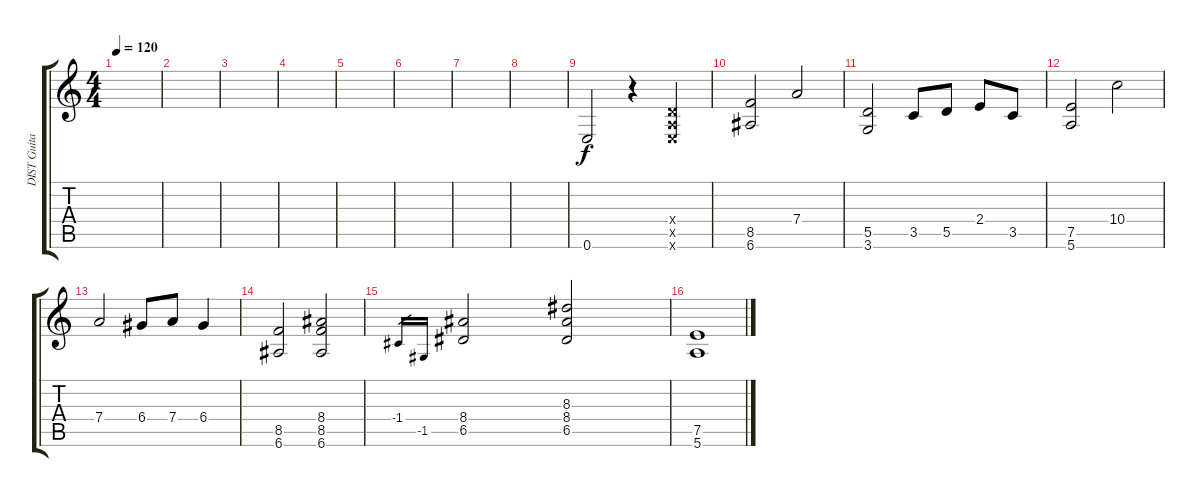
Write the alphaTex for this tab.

\track ("DIST Guitar" "DIST Guita") {instrument overdrivenguitar}
\staff {score tabs}
\tuning (E4 B3 G3 D3 A2 E2) {hide}
\ts (4 4)
\tempo 120
\clef g2
\ks c
|
|
|
|
|
|
|
|
0.6.2 r.4 (0.4{x} 0.5{x} 0.6{x}).4 |
(8.5 6.6).2 7.4.2 |
(5.5 3.6).2 3.5.8 5.5.8 2.4.8 3.5.8 |
(7.5 5.6).2 10.4.2 |
7.4.2 6.4.8 7.4.8 6.4.4 |
(8.5 6.6).2 (8.4 8.5 6.6).2 |
-1.4.16{gr} -1.5.16{gr} (8.4 6.5).2 (8.3 8.4 6.5).2 |
(7.5 5.6).1
